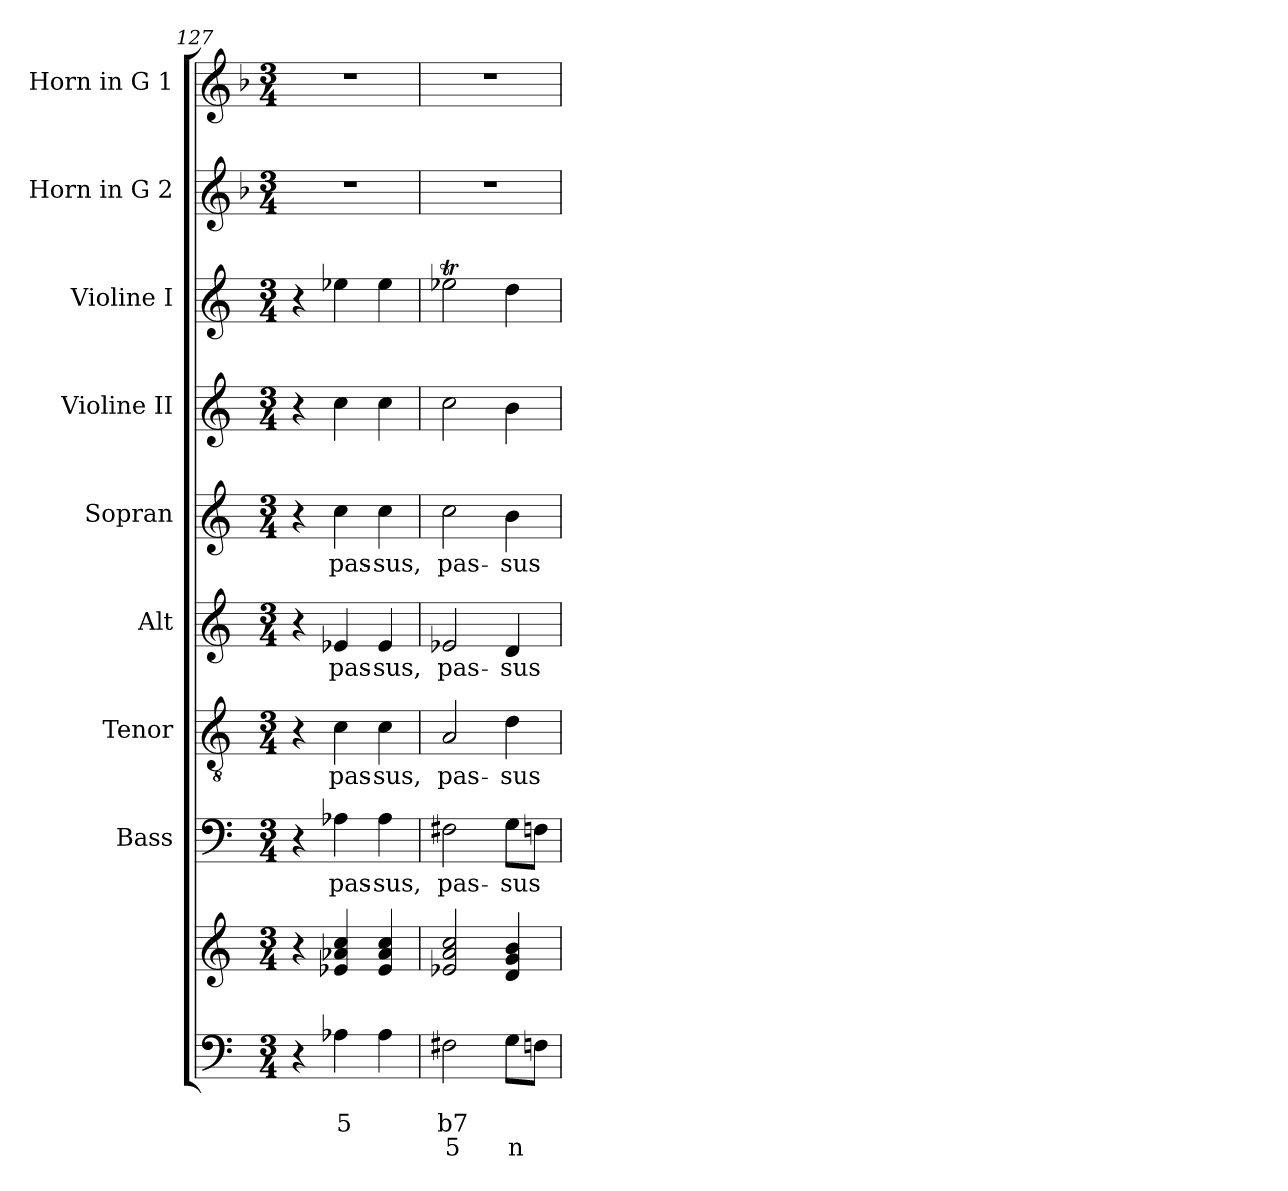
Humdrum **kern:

**kern	**text	**text	**text	**kern	**kern	**text	**kern	**text	**kern	**text	**kern	**text	**kern	**kern	**kern	**kern
*part9	*part9	*part9	*part9	*part9	*part8	*part8	*part7	*part7	*part6	*part6	*part5	*part5	*part4	*part3	*part2	*part1
*staff10	*staff10	*staff10	*staff10	*staff9	*staff8	*staff8	*staff7	*staff7	*staff6	*staff6	*staff5	*staff5	*staff4	*staff3	*staff2	*staff1
*	*	*	*	*	*I"Bass	*	*I"Tenor	*	*I"Alt	*	*I"Sopran	*	*I"Violine II	*I"Violine I	*I"Horn in G 2	*I"Horn in G 1
*	*	*	*	*	*I'B.	*	*I'T.	*	*I'A.	*	*I'S.	*	*I'Vl. II	*I'Vl. I	*	*
*clefF4	*	*	*	*clefG2	*clefF4	*	*clefGv2	*	*clefG2	*	*clefG2	*	*clefG2	*clefG2	*clefG2	*clefG2
*	*	*	*	*	*	*	*	*	*	*	*	*	*	*	*ITrd3c5	*ITrd3c5
*k[]	*	*	*	*k[]	*k[]	*	*k[]	*	*k[]	*	*k[]	*	*k[]	*k[]	*k[]	*k[]
*C:	*	*	*	*C:	*C:	*	*C:	*	*C:	*	*C:	*	*C:	*C:	*C:	*C:
*M3/4	*	*	*	*M3/4	*M3/4	*	*M3/4	*	*M3/4	*	*M3/4	*	*M3/4	*M3/4	*M3/4	*M3/4
=127	=127	=127	=127	=127	=127	=127	=127	=127	=127	=127	=127	=127	=127	=127	=127	=127
4r	.	.	.	4r	4r	.	4r	.	4r	.	4r	.	4r	4r	2.r	2.r
!	!	!LO:LY:b	!	!	!	!LO:LY:b	!	!LO:LY:b	!	!LO:LY:b	!	!LO:LY:b	!	!	!	!
4A-X\	.	5	.	4e-X/ 4a-X/ 4cc/	4A-X\	pas-	4c\	pas-	4e-X/	pas-	4cc\	pas-	4cc\	4ee-X\	.	.
!	!	!LO:LY:b	!	!	!	!LO:LY:b	!	!LO:LY:b	!	!LO:LY:b	!	!LO:LY:b	!	!	!	!
4A-\	.	_	.	4e-/ 4a-/ 4cc/	4A-\	-sus,	4c\	-sus,	4e-/	-sus,	4cc\	-sus,	4cc\	4ee-\	.	.
=128	=128	=128	=128	=128	=128	=128	=128	=128	=128	=128	=128	=128	=128	=128	=128	=128
!	!	!LO:LY:b	!LO:LY:b	!	!	!LO:LY:b	!	!LO:LY:b	!	!LO:LY:b	!	!LO:LY:b	!	!	!	!
2F#X\	.	b7	5	2e-X/ 2a/ 2cc/	2F#X\	pas-	2A/	pas-	2e-X/	pas-	2cc\	pas-	2cc\	2ee-XT\	2.r	2.r
!	!	!	!LO:LY:b	!	!	!LO:LY:b	!	!LO:LY:b	!	!LO:LY:b	!	!LO:LY:b	!	!	!	!
8G\L	.	.	n	4d/ 4g/ 4b/	8G\L	-sus	4d\	-sus	4d/	-sus	4b\	-sus	4b\	4dd\	.	.
8Fn\J	.	.	.	.	8Fn\J	.	.	.	.	.	.	.	.	.	.	.
=	=	=	=	=	=	=	=	=	=	=	=	=	=	=	=	=
*-	*-	*-	*-	*-	*-	*-	*-	*-	*-	*-	*-	*-	*-	*-	*-	*-
